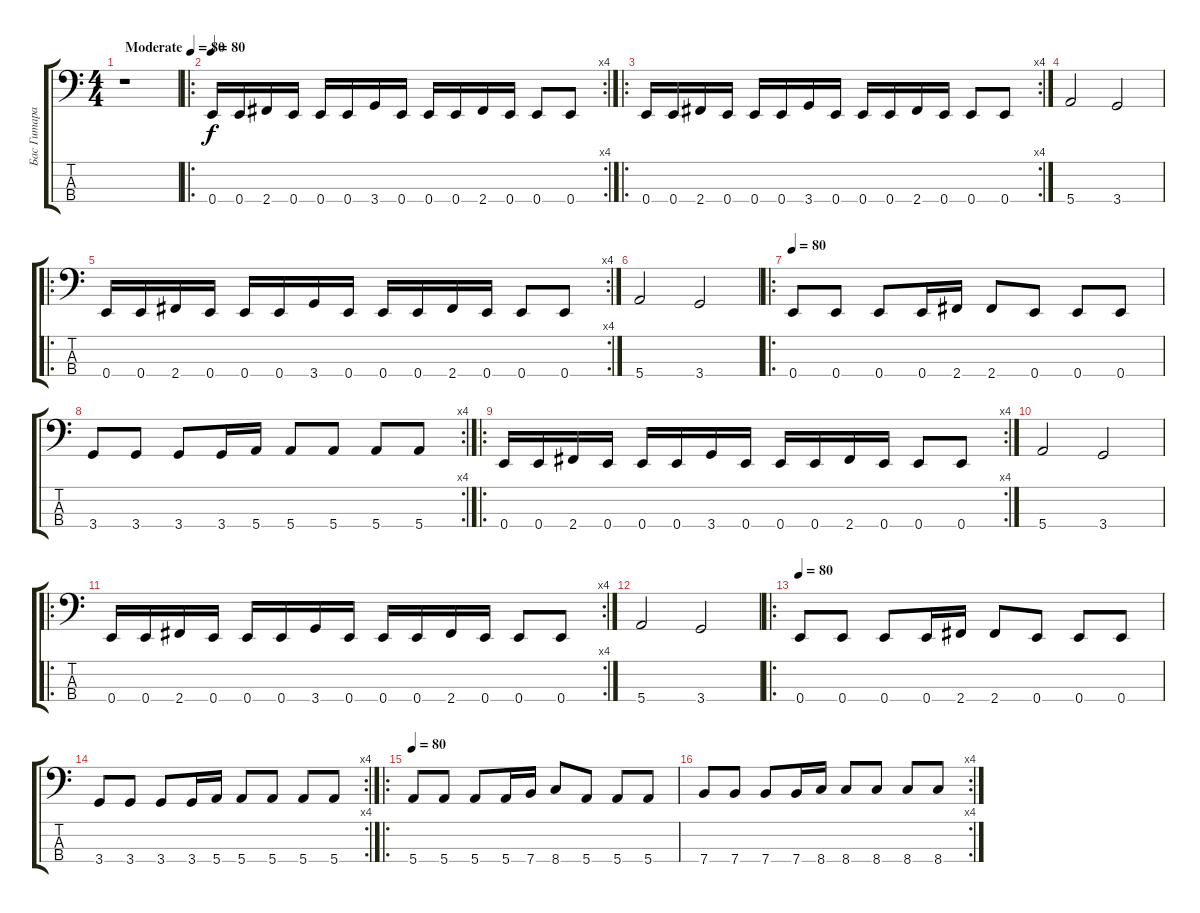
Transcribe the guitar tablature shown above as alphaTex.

\track ("Бас Гитара" "Бас Гитара") {instrument electricbasspick}
\staff {score tabs}
\tuning (G2 D2 A1 E1) {hide}
\ts (4 4)
\tempo (80 "Moderate")
\clef f4
\ks c
r.1{dy f instrument electricbasspick} |
\ro
\rc 4
\tempo 80
0.4.16 0.4.16 2.4.16 0.4.16 0.4.16 0.4.16 3.4.16 0.4.16 0.4.16 0.4.16 2.4.16 0.4.16 0.4.8 0.4.8 |
\ro
\rc 4
0.4.16 0.4.16 2.4.16 0.4.16 0.4.16 0.4.16 3.4.16 0.4.16 0.4.16 0.4.16 2.4.16 0.4.16 0.4.8 0.4.8 |
5.4.2 3.4.2 |
\ro
\rc 4
0.4.16 0.4.16 2.4.16 0.4.16 0.4.16 0.4.16 3.4.16 0.4.16 0.4.16 0.4.16 2.4.16 0.4.16 0.4.8 0.4.8 |
5.4.2 3.4.2 |
\ro
\tempo 80
0.4.8 0.4.8 0.4.8 0.4.16 2.4.16 2.4.8 0.4.8 0.4.8 0.4.8 |
\rc 4
3.4.8 3.4.8 3.4.8 3.4.16 5.4.16 5.4.8 5.4.8 5.4.8 5.4.8 |
\ro
\rc 4
0.4.16 0.4.16 2.4.16 0.4.16 0.4.16 0.4.16 3.4.16 0.4.16 0.4.16 0.4.16 2.4.16 0.4.16 0.4.8 0.4.8 |
5.4.2 3.4.2 |
\ro
\rc 4
0.4.16 0.4.16 2.4.16 0.4.16 0.4.16 0.4.16 3.4.16 0.4.16 0.4.16 0.4.16 2.4.16 0.4.16 0.4.8 0.4.8 |
5.4.2 3.4.2 |
\ro
\tempo 80
0.4.8 0.4.8 0.4.8 0.4.16 2.4.16 2.4.8 0.4.8 0.4.8 0.4.8 |
\rc 4
3.4.8 3.4.8 3.4.8 3.4.16 5.4.16 5.4.8 5.4.8 5.4.8 5.4.8 |
\ro
\tempo 80
5.4.8 5.4.8 5.4.8 5.4.16 7.4.16 8.4.8 5.4.8 5.4.8 5.4.8 |
\rc 4
7.4.8 7.4.8 7.4.8 7.4.16 8.4.16 8.4.8 8.4.8 8.4.8 8.4.8
